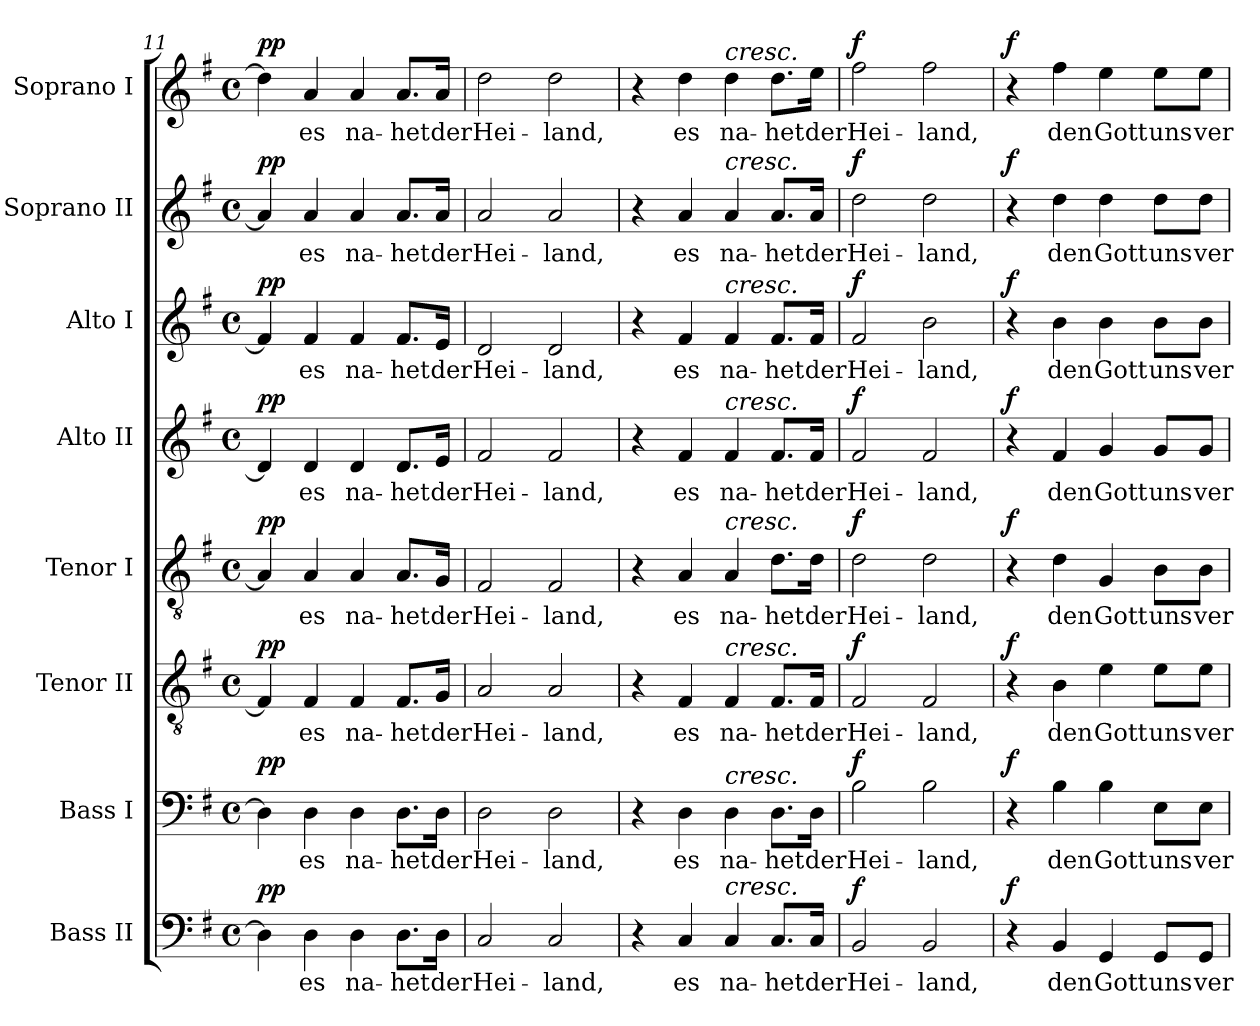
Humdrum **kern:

**kern	**text	**dynam	**kern	**text	**dynam	**kern	**text	**dynam	**kern	**text	**dynam	**kern	**text	**dynam	**kern	**text	**dynam	**kern	**text	**dynam	**kern	**text	**dynam
*part8	*part8	*part8	*part7	*part7	*part7	*part6	*part6	*part6	*part5	*part5	*part5	*part4	*part4	*part4	*part3	*part3	*part3	*part2	*part2	*part2	*part1	*part1	*part1
*staff8	*staff8	*staff8	*staff7	*staff7	*staff7	*staff6	*staff6	*staff6	*staff5	*staff5	*staff5	*staff4	*staff4	*staff4	*staff3	*staff3	*staff3	*staff2	*staff2	*staff2	*staff1	*staff1	*staff1
*I"Bass II	*	*	*I"Bass I	*	*	*I"Tenor II	*	*	*I"Tenor I	*	*	*I"Alto II	*	*	*I"Alto I	*	*	*I"Soprano II	*	*	*I"Soprano I	*	*
*	*	*	*	*	*	*	*	*	*	*	*	*	*	*	*	*	*	*I'Pno	*	*	*I'Pno	*	*
!!LO:PB:g=z
*clefF4	*	*	*clefF4	*	*	*clefGv2	*	*	*clefGv2	*	*	*clefG2	*	*	*clefG2	*	*	*clefG2	*	*	*clefG2	*	*
*k[f#]	*	*	*k[f#]	*	*	*k[f#]	*	*	*k[f#]	*	*	*k[f#]	*	*	*k[f#]	*	*	*k[f#]	*	*	*k[f#]	*	*
*e:	*	*	*e:	*	*	*e:	*	*	*e:	*	*	*e:	*	*	*e:	*	*	*e:	*	*	*e:	*	*
*M4/4	*	*	*M4/4	*	*	*M4/4	*	*	*M4/4	*	*	*M4/4	*	*	*M4/4	*	*	*M4/4	*	*	*M4/4	*	*
*met(c)	*	*	*met(c)	*	*	*met(c)	*	*	*met(c)	*	*	*met(c)	*	*	*met(c)	*	*	*met(c)	*	*	*met(c)	*	*
=11	=11	=11	=11	=11	=11	=11	=11	=11	=11	=11	=11	=11	=11	=11	=11	=11	=11	=11	=11	=11	=11	=11	=11
!	!	!LO:DY:b	!	!	!LO:DY:b	!	!	!LO:DY:b	!	!	!LO:DY:b	!	!	!LO:DY:b	!	!	!LO:DY:b	!	!	!LO:DY:b	!	!	!LO:DY:b
4D\]	.	pp	4D\]	.	pp	4F#/]	.	pp	4A/]	.	pp	4d/]	.	pp	4f#/]	.	pp	4a/]	.	pp	4dd\]	.	pp
!	!LO:LY:b	!	!	!LO:LY:b	!	!	!LO:LY:b	!	!	!LO:LY:b	!	!	!LO:LY:b	!	!	!LO:LY:b	!	!	!LO:LY:b	!	!	!LO:LY:b	!
4D\	es	.	4D\	es	.	4F#/	es	.	4A/	es	.	4d/	es	.	4f#/	es	.	4a/	es	.	4a/	es	.
!	!LO:LY:b	!	!	!LO:LY:b	!	!	!LO:LY:b	!	!	!LO:LY:b	!	!	!LO:LY:b	!	!	!LO:LY:b	!	!	!LO:LY:b	!	!	!LO:LY:b	!
4D\	na-	.	4D\	na-	.	4F#/	na-	.	4A/	na-	.	4d/	na-	.	4f#/	na-	.	4a/	na-	.	4a/	na-	.
!	!LO:LY:b	!	!	!LO:LY:b	!	!	!LO:LY:b	!	!	!LO:LY:b	!	!	!LO:LY:b	!	!	!LO:LY:b	!	!	!LO:LY:b	!	!	!LO:LY:b	!
8.D\L	-het	.	8.D\L	-het	.	8.F#/L	-het	.	8.A/L	-het	.	8.d/L	-het	.	8.f#/L	-het	.	8.a/L	-het	.	8.a/L	-het	.
!	!LO:LY:b	!	!	!LO:LY:b	!	!	!LO:LY:b	!	!	!LO:LY:b	!	!	!LO:LY:b	!	!	!LO:LY:b	!	!	!LO:LY:b	!	!	!LO:LY:b	!
16D\Jk	der	.	16D\Jk	der	.	16G/Jk	der	.	16G/Jk	der	.	16e/Jk	der	.	16e/Jk	der	.	16a/Jk	der	.	16a/Jk	der	.
=12	=12	=12	=12	=12	=12	=12	=12	=12	=12	=12	=12	=12	=12	=12	=12	=12	=12	=12	=12	=12	=12	=12	=12
!	!LO:LY:b	!	!	!LO:LY:b	!	!	!LO:LY:b	!	!	!LO:LY:b	!	!	!LO:LY:b	!	!	!LO:LY:b	!	!	!LO:LY:b	!	!	!LO:LY:b	!
2C/	Hei-	.	2D\	Hei-	.	2A/	Hei-	.	2F#/	Hei-	.	2f#/	Hei-	.	2d/	Hei-	.	2a/	Hei-	.	2dd\	Hei-	.
!	!LO:LY:b	!	!	!LO:LY:b	!	!	!LO:LY:b	!	!	!LO:LY:b	!	!	!LO:LY:b	!	!	!LO:LY:b	!	!	!LO:LY:b	!	!	!LO:LY:b	!
2C/	-land,	.	2D\	-land,	.	2A/	-land,	.	2F#/	-land,	.	2f#/	-land,	.	2d/	-land,	.	2a/	-land,	.	2dd\	-land,	.
=13	=13	=13	=13	=13	=13	=13	=13	=13	=13	=13	=13	=13	=13	=13	=13	=13	=13	=13	=13	=13	=13	=13	=13
4r	.	.	4r	.	.	4r	.	.	4r	.	.	4r	.	.	4r	.	.	4r	.	.	4r	.	.
!	!LO:LY:b	!	!	!LO:LY:b	!	!	!LO:LY:b	!	!	!LO:LY:b	!	!	!LO:LY:b	!	!	!LO:LY:b	!	!	!LO:LY:b	!	!	!LO:LY:b	!
4C/	es	.	4D\	es	.	4F#/	es	.	4A/	es	.	4f#/	es	.	4f#/	es	.	4a/	es	.	4dd\	es	.
!	!	!	!	!	!	!	!	!	!	!	!	!	!	!	!	!	!	!	!	!	!LO:TX:a:i:t=cresc.	!	!
!	!	!	!	!	!	!	!	!	!	!	!	!	!	!	!	!	!	!LO:TX:a:i:t=cresc.	!	!	!	!	!
!	!	!	!	!	!	!	!	!	!	!	!	!	!	!	!LO:TX:a:i:t=cresc.	!	!	!	!	!	!	!	!
!	!	!	!	!	!	!	!	!	!	!	!	!LO:TX:a:i:t=cresc.	!	!	!	!	!	!	!	!	!	!	!
!	!	!	!	!	!	!	!	!	!LO:TX:a:i:t=cresc.	!	!	!	!	!	!	!	!	!	!	!	!	!	!
!	!	!	!	!	!	!LO:TX:a:i:t=cresc.	!	!	!	!	!	!	!	!	!	!	!	!	!	!	!	!	!
!	!	!	!LO:TX:a:i:t=cresc.	!	!	!	!	!	!	!	!	!	!	!	!	!	!	!	!	!	!	!	!
!LO:TX:a:i:t=cresc.	!	!	!	!	!	!	!	!	!	!	!	!	!	!	!	!	!	!	!	!	!	!	!
!	!LO:LY:b	!	!	!LO:LY:b	!	!	!LO:LY:b	!	!	!LO:LY:b	!	!	!LO:LY:b	!	!	!LO:LY:b	!	!	!LO:LY:b	!	!	!LO:LY:b	!
4C/	na-	.	4D\	na-	.	4F#/	na-	.	4A/	na-	.	4f#/	na-	.	4f#/	na-	.	4a/	na-	.	4dd\	na-	.
!	!LO:LY:b	!	!	!LO:LY:b	!	!	!LO:LY:b	!	!	!LO:LY:b	!	!	!LO:LY:b	!	!	!LO:LY:b	!	!	!LO:LY:b	!	!	!LO:LY:b	!
8.C/L	-het	.	8.D\L	-het	.	8.F#/L	-het	.	8.d\L	-het	.	8.f#/L	-het	.	8.f#/L	-het	.	8.a/L	-het	.	8.dd\L	-het	.
!	!LO:LY:b	!	!	!LO:LY:b	!	!	!LO:LY:b	!	!	!LO:LY:b	!	!	!LO:LY:b	!	!	!LO:LY:b	!	!	!LO:LY:b	!	!	!LO:LY:b	!
16C/Jk	der	.	16D\Jk	der	.	16F#/Jk	der	.	16d\Jk	der	.	16f#/Jk	der	.	16f#/Jk	der	.	16a/Jk	der	.	16ee\Jk	der	.
=14	=14	=14	=14	=14	=14	=14	=14	=14	=14	=14	=14	=14	=14	=14	=14	=14	=14	=14	=14	=14	=14	=14	=14
!	!LO:LY:b	!LO:DY:b	!	!LO:LY:b	!LO:DY:b	!	!LO:LY:b	!LO:DY:b	!	!LO:LY:b	!LO:DY:b	!	!LO:LY:b	!LO:DY:b	!	!LO:LY:b	!LO:DY:b	!	!LO:LY:b	!LO:DY:b	!	!LO:LY:b	!LO:DY:b
2BB/	Hei-	f	2B\	Hei-	f	2F#/	Hei-	f	2d\	Hei-	f	2f#/	Hei-	f	2f#/	Hei-	f	2dd\	Hei-	f	2ff#\	Hei-	f
!	!LO:LY:b	!	!	!LO:LY:b	!	!	!LO:LY:b	!	!	!LO:LY:b	!	!	!LO:LY:b	!	!	!LO:LY:b	!	!	!LO:LY:b	!	!	!LO:LY:b	!
2BB/	-land,	.	2B\	-land,	.	2F#/	-land,	.	2d\	-land,	.	2f#/	-land,	.	2b\	-land,	.	2dd\	-land,	.	2ff#\	-land,	.
=15	=15	=15	=15	=15	=15	=15	=15	=15	=15	=15	=15	=15	=15	=15	=15	=15	=15	=15	=15	=15	=15	=15	=15
!	!	!LO:DY:b	!	!	!LO:DY:b	!	!	!LO:DY:b	!	!	!LO:DY:b	!	!	!LO:DY:b	!	!	!LO:DY:b	!	!	!LO:DY:b	!	!	!LO:DY:b
4r	.	f	4r	.	f	4r	.	f	4r	.	f	4r	.	f	4r	.	f	4r	.	f	4r	.	f
!	!LO:LY:b	!	!	!LO:LY:b	!	!	!LO:LY:b	!	!	!LO:LY:b	!	!	!LO:LY:b	!	!	!LO:LY:b	!	!	!LO:LY:b	!	!	!LO:LY:b	!
4BB/	den	.	4B\	den	.	4B\	den	.	4d\	den	.	4f#/	den	.	4b\	den	.	4dd\	den	.	4ff#\	den	.
!	!LO:LY:b	!	!	!LO:LY:b	!	!	!LO:LY:b	!	!	!LO:LY:b	!	!	!LO:LY:b	!	!	!LO:LY:b	!	!	!LO:LY:b	!	!	!LO:LY:b	!
4GG/	Gott	.	4B\	Gott	.	4e\	Gott	.	4G/	Gott	.	4g/	Gott	.	4b\	Gott	.	4dd\	Gott	.	4ee\	Gott	.
!	!LO:LY:b	!	!	!LO:LY:b	!	!	!LO:LY:b	!	!	!LO:LY:b	!	!	!LO:LY:b	!	!	!LO:LY:b	!	!	!LO:LY:b	!	!	!LO:LY:b	!
8GG/L	uns	.	8E\L	uns	.	8e\L	uns	.	8B\L	uns	.	8g/L	uns	.	8b\L	uns	.	8dd\L	uns	.	8ee\L	uns	.
!	!LO:LY:b	!	!	!LO:LY:b	!	!	!LO:LY:b	!	!	!LO:LY:b	!	!	!LO:LY:b	!	!	!LO:LY:b	!	!	!LO:LY:b	!	!	!LO:LY:b	!
8GG/J	ver-	.	8E\J	ver-	.	8e\J	ver-	.	8B\J	ver-	.	8g/J	ver-	.	8b\J	ver-	.	8dd\J	ver-	.	8ee\J	ver-	.
=	=	=	=	=	=	=	=	=	=	=	=	=	=	=	=	=	=	=	=	=	=	=	=
*-	*-	*-	*-	*-	*-	*-	*-	*-	*-	*-	*-	*-	*-	*-	*-	*-	*-	*-	*-	*-	*-	*-	*-
